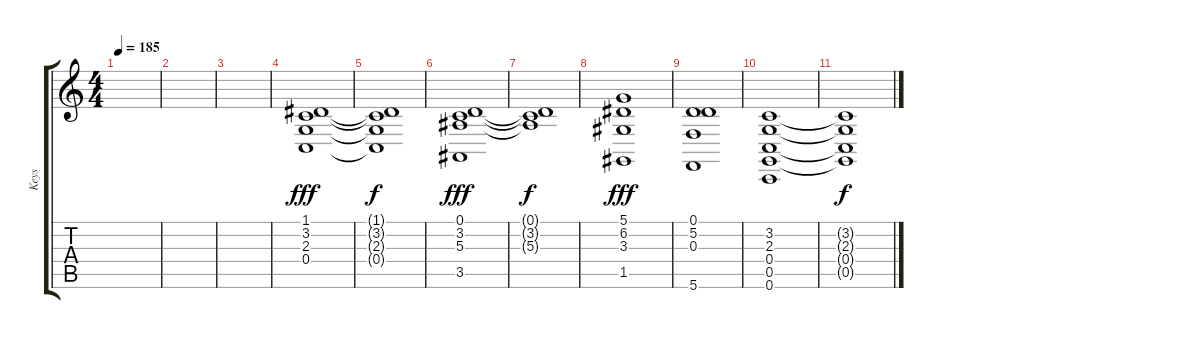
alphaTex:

\track ("Keys" "Keys") {instrument choiraahs}
\staff {score tabs}
\tuning (D4 A3 F3 C3 G2 C2) {hide}
\ts (4 4)
\tempo 185
\clef g2
\ks c
|
|
|
(1.1 3.2 2.3 0.4).1{dy fff volume 7} |
(1.1{t} 3.2{t} 2.3{t} 0.4{t}).1{dy f} |
(0.1 3.2 5.3 3.5).1{dy fff} |
(0.1{t} 3.2{t} 5.3{t}).1{dy f} |
(5.1 6.2 3.3 1.5).1{dy fff} |
(0.1 5.2 0.3 5.6).1 |
(3.2 2.3 0.4 0.5 0.6).1 |
(3.2{t} 2.3{t} 0.4{t} 0.5{t}).1{dy f}
